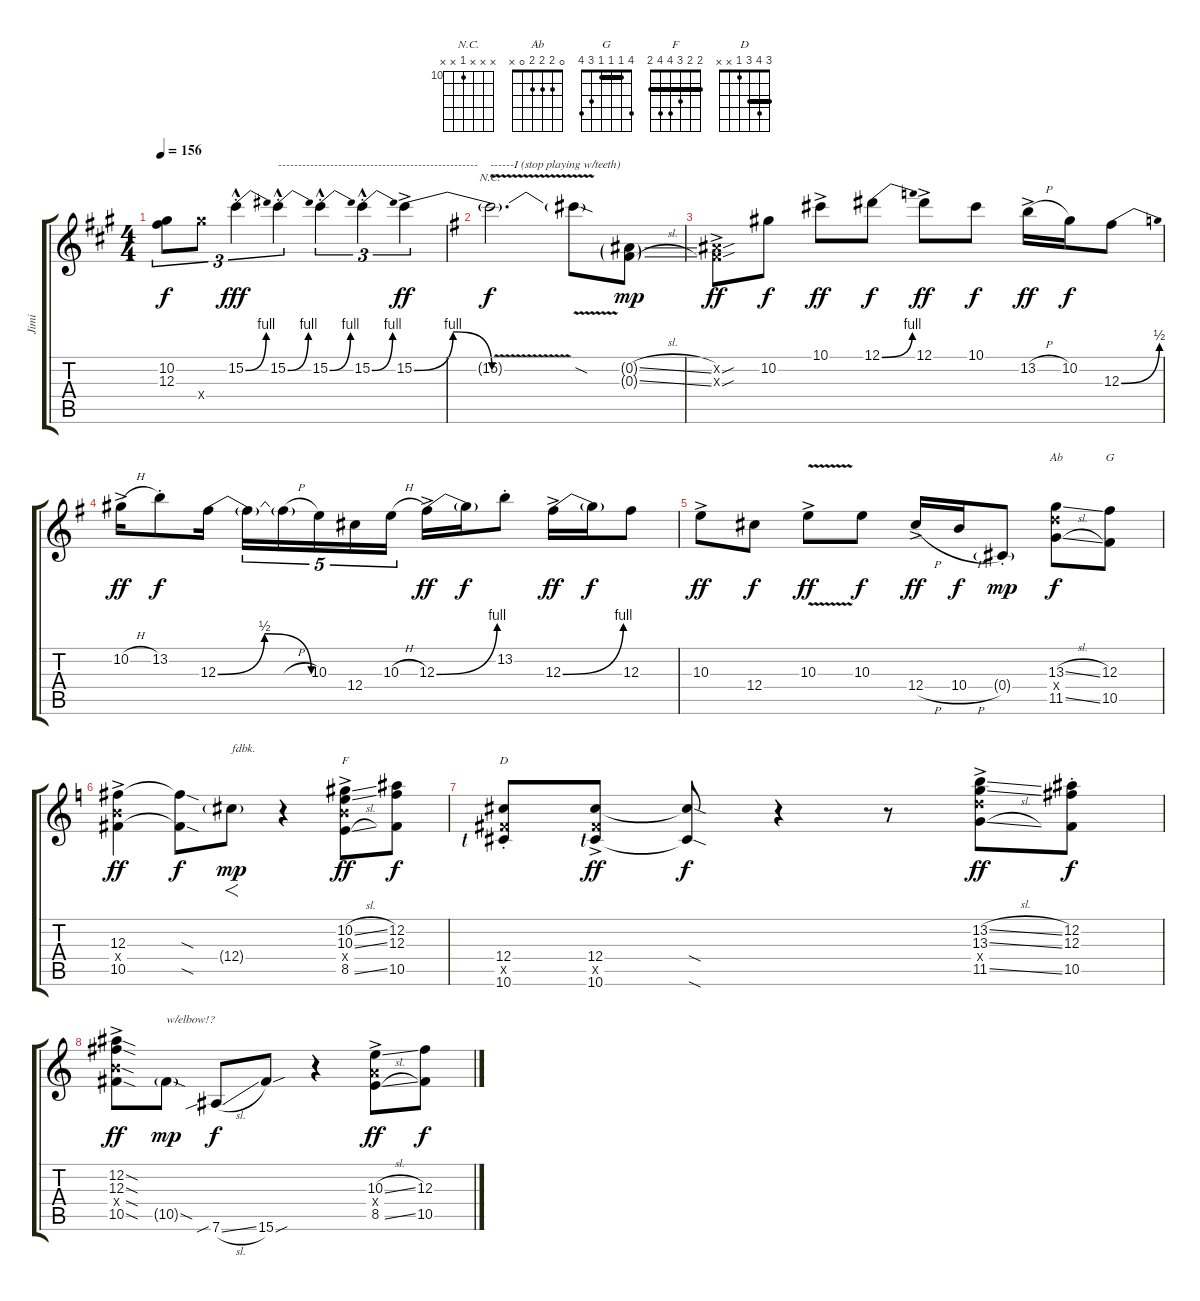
\track ("Jimi" "Jimi") {instrument overdrivenguitar}
\staff {score tabs}
\tuning (Eb4 Bb3 Gb3 Db3 Ab2 Eb2) {hide}
\chord ("N.C." x x x 10 x x) {firstfret 10}
\chord ("Ab" 0 2 2 2 0 x)
\chord ("G" 4 1 1 1 3 4) {barre 1}
\chord ("F" 2 2 3 4 4 2) {barre 2}
\chord ("D" 3 4 3 1 x x) {barre 3}
\ts (4 4)
\tempo 156
\clef g2
\ks a
(10.2{t} 12.3{t}).8{tu (3 2) dy f} 19.4{x}.8{tu (3 2)} 15.2{be (bend 0 0 60 4) hac st}.4{tu (3 2) dy fff} 15.2{be (bend 0 0 60 4) hac st}.4{tu (3 2) txt "--------------------------------------------------"} 15.2{be (bend 0 0 60 4) hac st}.4{tu (3 2)} 15.2{be (bend 0 0 60 4) hac st}.4{tu (3 2)} 15.2{be (bendrelease 0 0 30 4 30 4 60 0) ac}.4{tu (3 2) dy ff} |
\ks g
15.2{v t}.2{d ch "N.C." txt "------I (stop playing w/teeth)" dy f} 15.2{sod t}.8 (0.2{sl g} 0.3{sl g}).8{dy mp} |
(0.2{sou ac x} 0.3{sou ac x}).8{dy ff} 10.2.8{dy f} 10.1{ac}.8{dy ff} 12.1{be (bend 0 0 60 4)}.8{dy f} 12.1{ac}.8{dy ff} 10.1.8{dy f} 13.2{h ac}.16{dy ff} 10.2.16{dy f} 12.3{be (bend 0 0 60 2)}.8 |
10.2{h ac}.16{dy ff} 13.2{st}.8{dy f} 12.3{be (bendrelease 0 0 30 2 30 2 60 0)}.16 12.3{t}.16{tu (5 4)} 12.3{h t}.16{tu (5 4)} 10.3.16{tu (5 4)} 12.4.16{tu (5 4)} 10.3{h}.16{tu (5 4)} 12.3{be (bend 0 0 60 4) ac}.16{dy ff} 12.3{t}.16{dy f} 13.2{st}.8 12.3{be (bend 0 0 60 4) ac}.16{dy ff} 12.3{t}.16{dy f} 12.3.8 |
10.3{ac}.8{dy ff} 12.4.8{dy f} 10.3{v ac}.8{dy ff} 10.3.8{dy f} 12.4{h ac}.16{dy ff} 10.4{h}.16{dy f} 0.4{g st}.8{dy mp} (13.3{sl} 13.4{x} 11.5{sl}).8{ch "Ab" dy f} (12.3 10.5).8{ch "G"} |
\ks c
(12.3{ac} 10.4{ac x} 10.5{ac}).4{dy ff volume 14} (12.3{sod t} 10.5{sod t}).8{dy f} 12.4{g}.8{f txt "fdbk." dy mp} r.4 (10.2{sl ac} 10.3{sl ac} 10.4{ac x} 8.5{sl ac}).8{ch "F" dy ff} (12.2 12.3 10.5).8{dy f} |
(12.4{st} 10.5{x} 10.6{st lf 1}).8{ch "D"} (12.4{ac} 10.5{ac x} 10.6{ac lf 1}).8{dy ff} (12.4{sod t} 10.6{sod t}).8{dy f} r.4 r.8 (13.2{sl ac} 13.3{sl ac} 13.4{ac x} 11.5{sl ac}).8{dy ff} (12.2{st} 12.3{st} 10.5{st}).8{dy f} |
(12.2{sod ac} 12.3{sod ac} 10.4{sod ac x} 10.5{sod ac}).8{dy ff} 10.5{sod g}.8{txt "w/elbow!?" dy mp} 7.6{sib sl}.8{dy f} 15.6{sou}.8 r.4 (10.3{sl ac} 8.4{ac x} 8.5{sl ac}).8{dy ff} (12.3 10.5).8{dy f}
